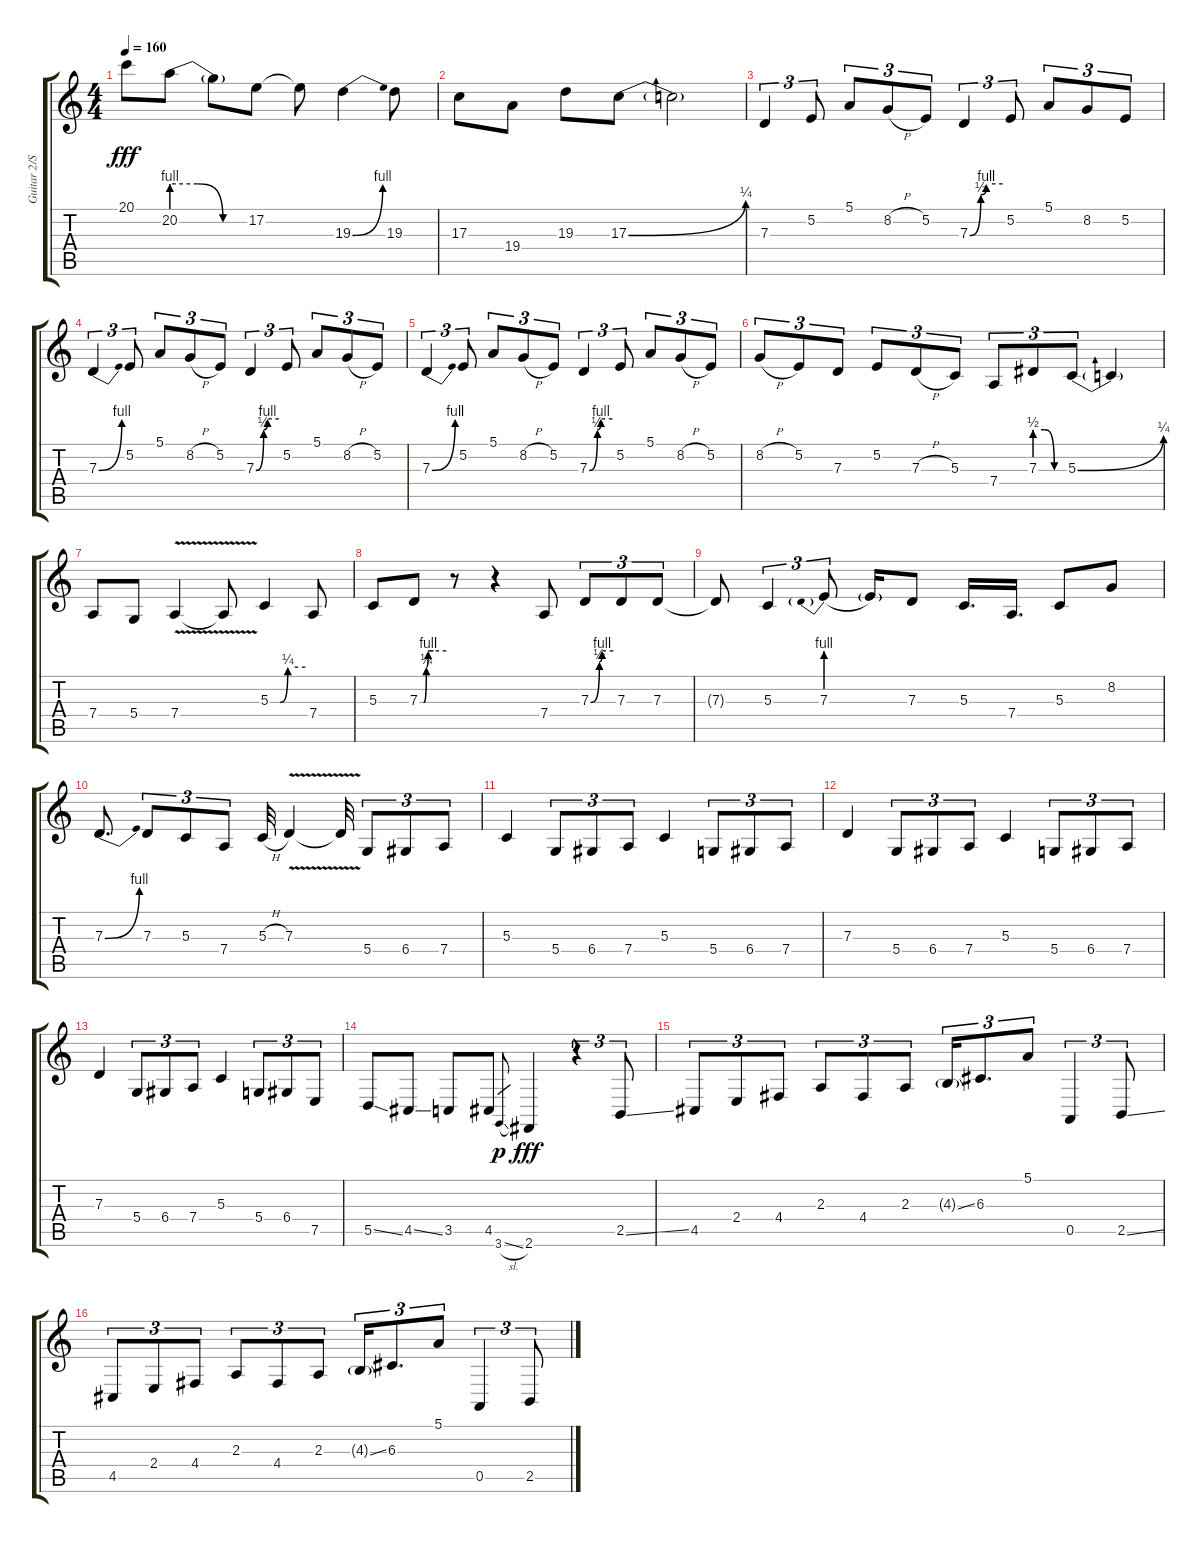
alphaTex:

\track ("Guitar 2/Solo" "Guitar 2/S") {instrument lead5charang}
\staff {score tabs}
\tuning (E4 B3 G3 D3 A2 E2) {hide}
\ts (4 4)
\tempo 160
\clef g2
\ks c
20.1{t}.8{dy fff} 20.2{be (custom 0 4 20 4 40 0 60 0)}.8 20.2{t}.8 17.2.8 17.2{t}.8 19.3{be (bend 0 0 60 4)}.4 19.3.8 |
17.3.8 19.4.8 19.3.8 17.3{be (bend 0 0 60 1)}.8 17.3{t}.2 |
7.3.4{tu (3 2)} 5.2.8{tu (3 2)} 5.1.8{tu (3 2)} 8.2{h}.8{tu (3 2)} 5.2.8{tu (3 2)} 7.3{be (custom 0 0 20 2 30 4 60 4)}.4{tu (3 2)} 5.2.8{tu (3 2)} 5.1.8{tu (3 2)} 8.2.8{tu (3 2)} 5.2.8{tu (3 2)} |
7.3{be (bend 0 0 60 4)}.4{tu (3 2)} 5.2.8{tu (3 2)} 5.1.8{tu (3 2)} 8.2{h}.8{tu (3 2)} 5.2.8{tu (3 2)} 7.3{be (custom 0 0 20 2 30 4 60 4)}.4{tu (3 2)} 5.2.8{tu (3 2)} 5.1.8{tu (3 2)} 8.2{h}.8{tu (3 2)} 5.2.8{tu (3 2)} |
7.3{be (bend 0 0 60 4)}.4{tu (3 2)} 5.2.8{tu (3 2)} 5.1.8{tu (3 2)} 8.2{h}.8{tu (3 2)} 5.2.8{tu (3 2)} 7.3{be (custom 0 0 21 2 30 4 60 4)}.4{tu (3 2)} 5.2.8{tu (3 2)} 5.1.8{tu (3 2)} 8.2{h}.8{tu (3 2)} 5.2.8{tu (3 2)} |
8.2{h}.8{tu (3 2)} 5.2.8{tu (3 2)} 7.3.8{tu (3 2)} 5.2.8{tu (3 2)} 7.3{h}.8{tu (3 2)} 5.3.8{tu (3 2)} 7.4.8{tu (3 2)} 7.3{be (custom 0 2 20 2 40 0 60 0)}.8{tu (3 2)} 5.3{be (bend 0 0 60 1)}.8{tu (3 2)} 5.3{t}.4 |
7.4.8 5.4.8 7.4{v}.4 7.4{t}.8 5.3{be (custom 0 0 17 0 30 1 60 1)}.4 7.4.8 |
5.3.8 7.3{be (custom 0 0 9 0 15 1 19 4 31 4 60 4)}.8 r.8 r.4 7.4.8 7.3{be (custom 0 0 23 2 30 4 60 4)}.8{tu (3 2)} 7.3.8{tu (3 2)} 7.3.8{tu (3 2)} |
7.3{t}.8 5.3.4{tu (3 2)} 7.3{be (prebend 0 4 60 4)}.8{tu (3 2)} 7.3{t}.16 7.3.8 5.3.16{d} 7.4.16{d} 5.3.8 8.2.8 |
7.3{be (bend 0 0 60 4)}.8{d} 7.3.8{tu (3 2)} 5.3.8{tu (3 2)} 7.4.8{tu (3 2)} 5.3{h}.32 7.3{v}.4 7.3{t}.32 5.4.8{tu (3 2)} 6.4.8{tu (3 2)} 7.4.8{tu (3 2)} |
5.3.4 5.4.8{tu (3 2)} 6.4.8{tu (3 2)} 7.4.8{tu (3 2)} 5.3.4 5.4.8{tu (3 2)} 6.4.8{tu (3 2)} 7.4.8{tu (3 2)} |
7.3.4 5.4.8{tu (3 2)} 6.4.8{tu (3 2)} 7.4.8{tu (3 2)} 5.3.4 5.4.8{tu (3 2)} 6.4.8{tu (3 2)} 7.4.8{tu (3 2)} |
7.3.4 5.4.8{tu (3 2)} 6.4.8{tu (3 2)} 7.4.8{tu (3 2)} 5.3.4 5.4.8{tu (3 2)} 6.4.8{tu (3 2)} 7.5.8{tu (3 2)} |
5.5{ss}.8 4.5{ss}.8 3.5.8 4.5.8 3.6{sl}.8{gr dy p} 2.6.4{dy fff} r.4{tu (3 2)} 2.5{ss}.8{tu (3 2)} |
4.5.8{tu (3 2)} 2.4.8{tu (3 2)} 4.4.8{tu (3 2)} 2.3.8{tu (3 2)} 4.4.8{tu (3 2)} 2.3.8{tu (3 2)} 4.3{ss g}.16{tu (3 2)} 6.3.8{d tu (3 2)} 5.1.8{tu (3 2)} 0.5.4{tu (3 2)} 2.5{ss}.8{tu (3 2)} |
4.5.8{tu (3 2)} 2.4.8{tu (3 2)} 4.4.8{tu (3 2)} 2.3.8{tu (3 2)} 4.4.8{tu (3 2)} 2.3.8{tu (3 2)} 4.3{ss g}.16{tu (3 2)} 6.3.8{d tu (3 2)} 5.1.8{tu (3 2)} 0.5.4{tu (3 2)} 2.5{ss}.8{tu (3 2)}
